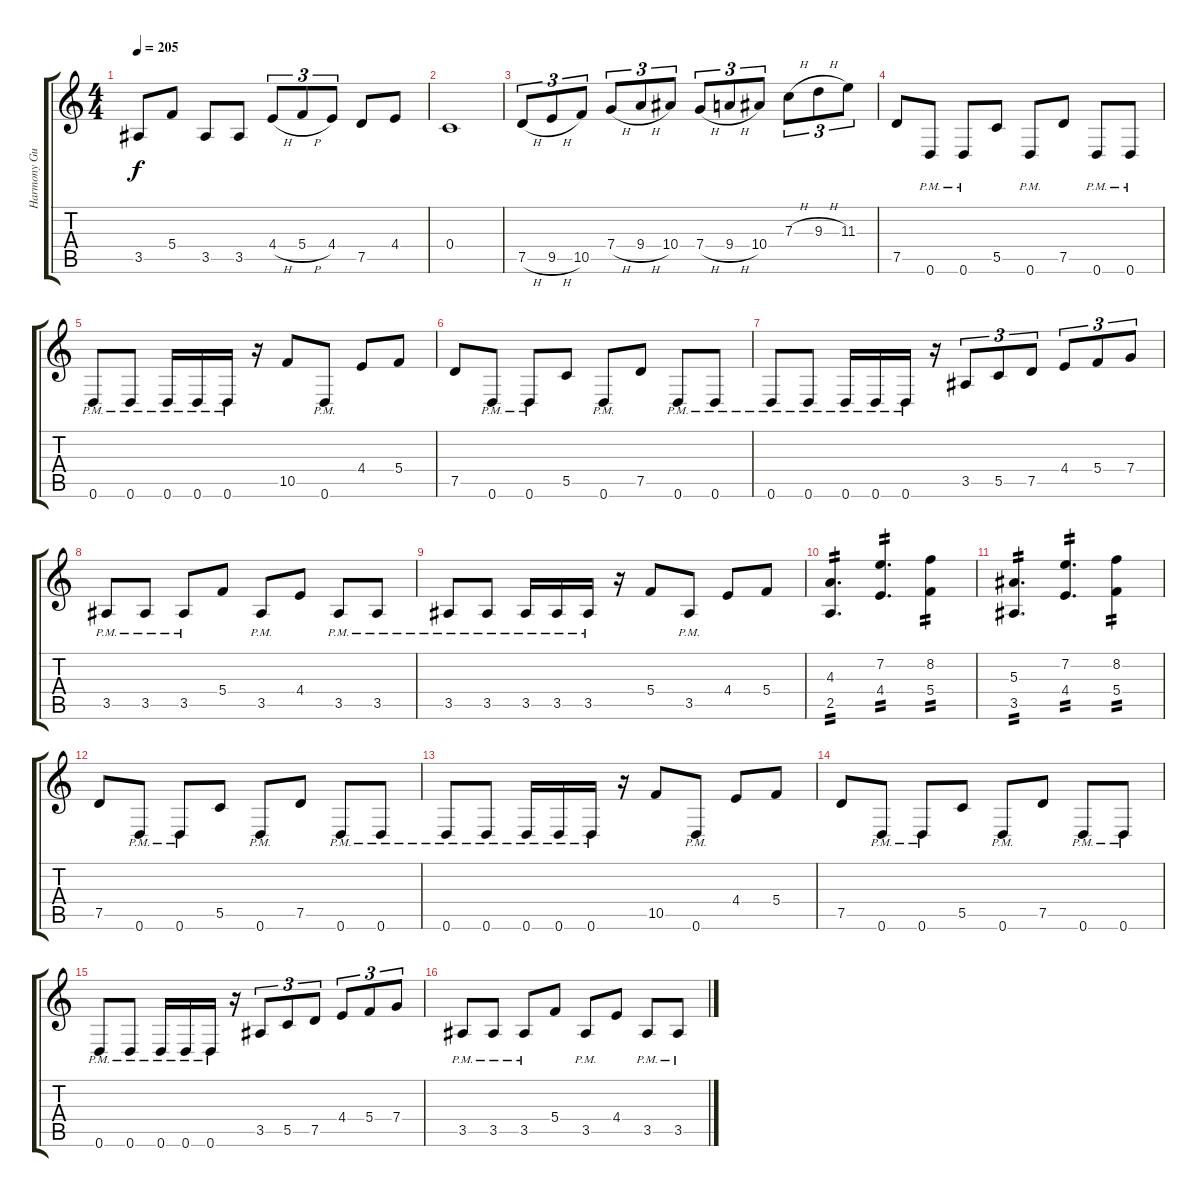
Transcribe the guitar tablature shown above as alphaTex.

\track ("Harmony Guitar" "Harmony Gu") {instrument distortionguitar}
\staff {score tabs}
\tuning (D4 A3 F3 C3 G2 D2) {hide}
\ts (4 4)
\tempo 205
\clef g2
\ks c
3.5.8{dy f} 5.4.8 3.5.8 3.5.8 4.4{h}.8{tu (3 2)} 5.4{h}.8{tu (3 2)} 4.4.8{tu (3 2)} 7.5.8 4.4.8 |
0.4.1 |
7.5{h}.8{tu (3 2)} 9.5{h}.8{tu (3 2)} 10.5.8{tu (3 2)} 7.4{h}.8{tu (3 2)} 9.4{h}.8{tu (3 2)} 10.4.8{tu (3 2)} 7.4{h}.8{tu (3 2)} 9.4{h}.8{tu (3 2)} 10.4.8{tu (3 2)} 7.3{h}.8{tu (3 2)} 9.3{h}.8{tu (3 2)} 11.3.8{tu (3 2)} |
7.5.8 0.6{pm}.8 0.6{pm}.8 5.5.8 0.6{pm}.8 7.5.8 0.6{pm}.8 0.6{pm}.8 |
0.6{pm}.8 0.6{pm}.8 0.6{pm}.16 0.6{pm}.16 0.6{pm}.16 r.16 10.5.8 0.6{pm}.8 4.4.8 5.4.8 |
7.5.8 0.6{pm}.8 0.6{pm}.8 5.5.8 0.6{pm}.8 7.5.8 0.6{pm}.8 0.6{pm}.8 |
0.6{pm}.8 0.6{pm}.8 0.6{pm}.16 0.6{pm}.16 0.6{pm}.16 r.16 3.5.8{tu (3 2)} 5.5.8{tu (3 2)} 7.5.8{tu (3 2)} 4.4.8{tu (3 2)} 5.4.8{tu (3 2)} 7.4.8{tu (3 2)} |
3.5{pm}.8 3.5{pm}.8 3.5{pm}.8 5.4.8 3.5{pm}.8 4.4.8 3.5{pm}.8 3.5{pm}.8 |
3.5{pm}.8 3.5{pm}.8 3.5{pm}.16 3.5{pm}.16 3.5{pm}.16 r.16 5.4.8 3.5{pm}.8 4.4.8 5.4.8 |
(4.3 2.5).4{d tp 2} (7.2 4.4).4{d tp 2} (8.2 5.4).4{tp 2} |
(5.3 3.5).4{d tp 2} (7.2 4.4).4{d tp 2} (8.2 5.4).4{tp 2} |
7.5.8 0.6{pm}.8 0.6{pm}.8 5.5.8 0.6{pm}.8 7.5.8 0.6{pm}.8 0.6{pm}.8 |
0.6{pm}.8 0.6{pm}.8 0.6{pm}.16 0.6{pm}.16 0.6{pm}.16 r.16 10.5.8 0.6{pm}.8 4.4.8 5.4.8 |
7.5.8 0.6{pm}.8 0.6{pm}.8 5.5.8 0.6{pm}.8 7.5.8 0.6{pm}.8 0.6{pm}.8 |
0.6{pm}.8 0.6{pm}.8 0.6{pm}.16 0.6{pm}.16 0.6{pm}.16 r.16 3.5.8{tu (3 2)} 5.5.8{tu (3 2)} 7.5.8{tu (3 2)} 4.4.8{tu (3 2)} 5.4.8{tu (3 2)} 7.4.8{tu (3 2)} |
3.5{pm}.8 3.5{pm}.8 3.5{pm}.8 5.4.8 3.5{pm}.8 4.4.8 3.5{pm}.8 3.5{pm}.8
